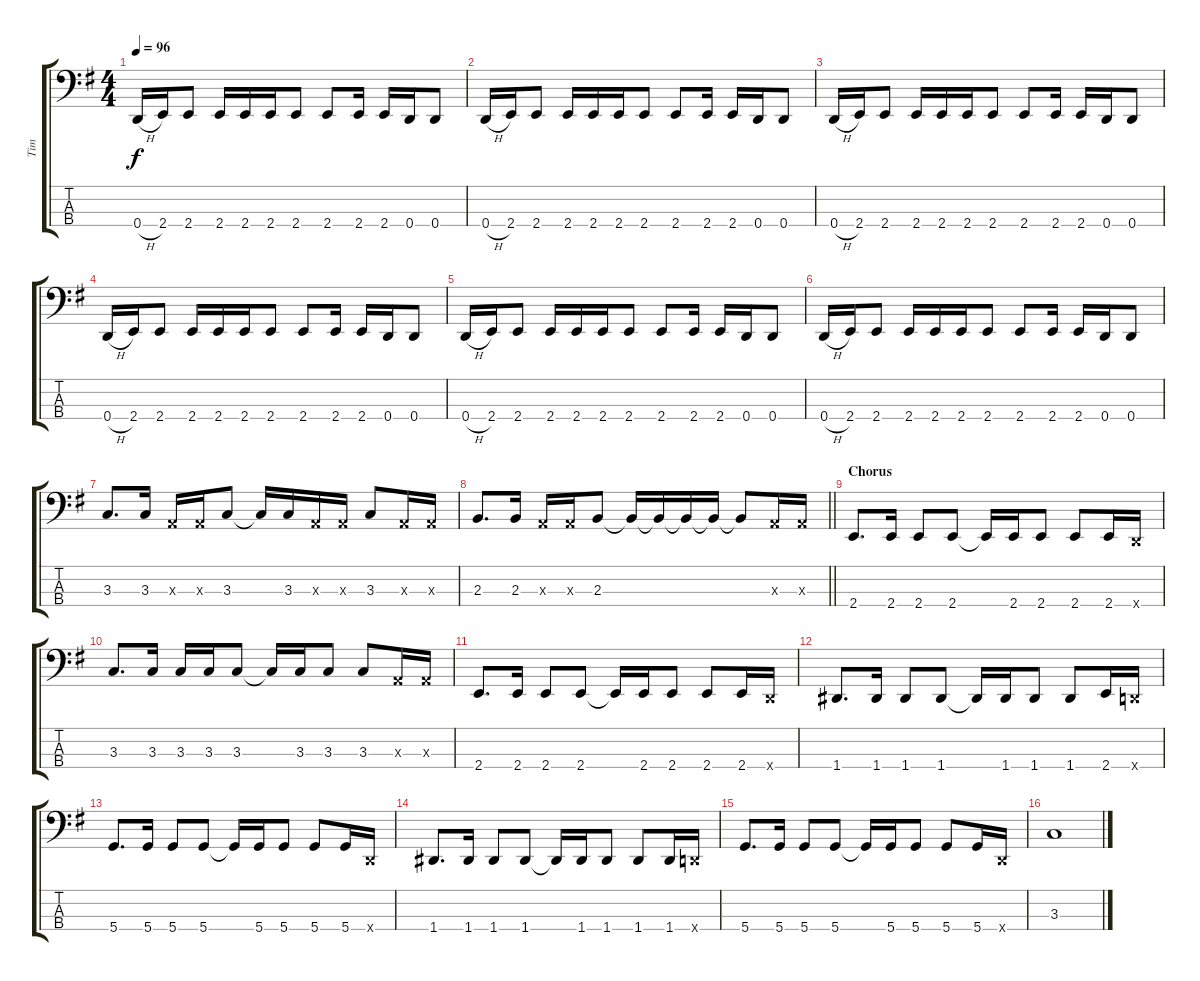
\track ("Tim" "Tim") {instrument electricbasspick}
\staff {score tabs}
\tuning (G2 D2 A1 D1) {hide}
\ts (4 4)
\tempo 96
\clef f4
\ks g
0.4{h}.16{dy f} 2.4.16 2.4.8 2.4.16 2.4.16 2.4.16 2.4.8 2.4.8 2.4.16 2.4.16 0.4.16 0.4.8 |
0.4{h}.16 2.4.16 2.4.8 2.4.16 2.4.16 2.4.16 2.4.8 2.4.8 2.4.16 2.4.16 0.4.16 0.4.8 |
0.4{h}.16 2.4.16 2.4.8 2.4.16 2.4.16 2.4.16 2.4.8 2.4.8 2.4.16 2.4.16 0.4.16 0.4.8 |
0.4{h}.16 2.4.16 2.4.8 2.4.16 2.4.16 2.4.16 2.4.8 2.4.8 2.4.16 2.4.16 0.4.16 0.4.8 |
0.4{h}.16 2.4.16 2.4.8 2.4.16 2.4.16 2.4.16 2.4.8 2.4.8 2.4.16 2.4.16 0.4.16 0.4.8 |
0.4{h}.16 2.4.16 2.4.8 2.4.16 2.4.16 2.4.16 2.4.8 2.4.8 2.4.16 2.4.16 0.4.16 0.4.8 |
3.3.8{d} 3.3.16 0.3{x}.16 0.3{x}.16 3.3.8 3.3{t}.16 3.3.16 0.3{x}.16 0.3{x}.16 3.3.8 0.3{x}.16 0.3{x}.16 |
\barLineRight lightlight
2.3.8{d} 2.3.16 0.3{x}.16 0.3{x}.16 2.3.8 2.3{t}.16 2.3{t}.16 2.3{t}.16 2.3{t}.16 2.3{t}.8 0.3{x}.16 0.3{x}.16 |
\section ("" "Chorus")
2.4.8{d} 2.4.16 2.4.8 2.4.8 2.4{t}.16 2.4.16 2.4.8 2.4.8 2.4.16 0.4{x}.16 |
3.3.8{d} 3.3.16 3.3.16 3.3.16 3.3.8 3.3{t}.16 3.3.16 3.3.8 3.3.8 0.3{x}.16 0.3{x}.16 |
2.4.8{d} 2.4.16 2.4.8 2.4.8 2.4{t}.16 2.4.16 2.4.8 2.4.8 2.4.16 0.4{x}.16 |
1.4.8{d} 1.4.16 1.4.8 1.4.8 1.4{t}.16 1.4.16 1.4.8 1.4.8 2.4.16 0.4{x}.16 |
5.4.8{d} 5.4.16 5.4.8 5.4.8 5.4{t}.16 5.4.16 5.4.8 5.4.8 5.4.16 0.4{x}.16 |
1.4.8{d} 1.4.16 1.4.8 1.4.8 1.4{t}.16 1.4.16 1.4.8 1.4.8 1.4.16 0.4{x}.16 |
5.4.8{d} 5.4.16 5.4.8 5.4.8 5.4{t}.16 5.4.16 5.4.8 5.4.8 5.4.16 0.4{x}.16 |
3.3.1
